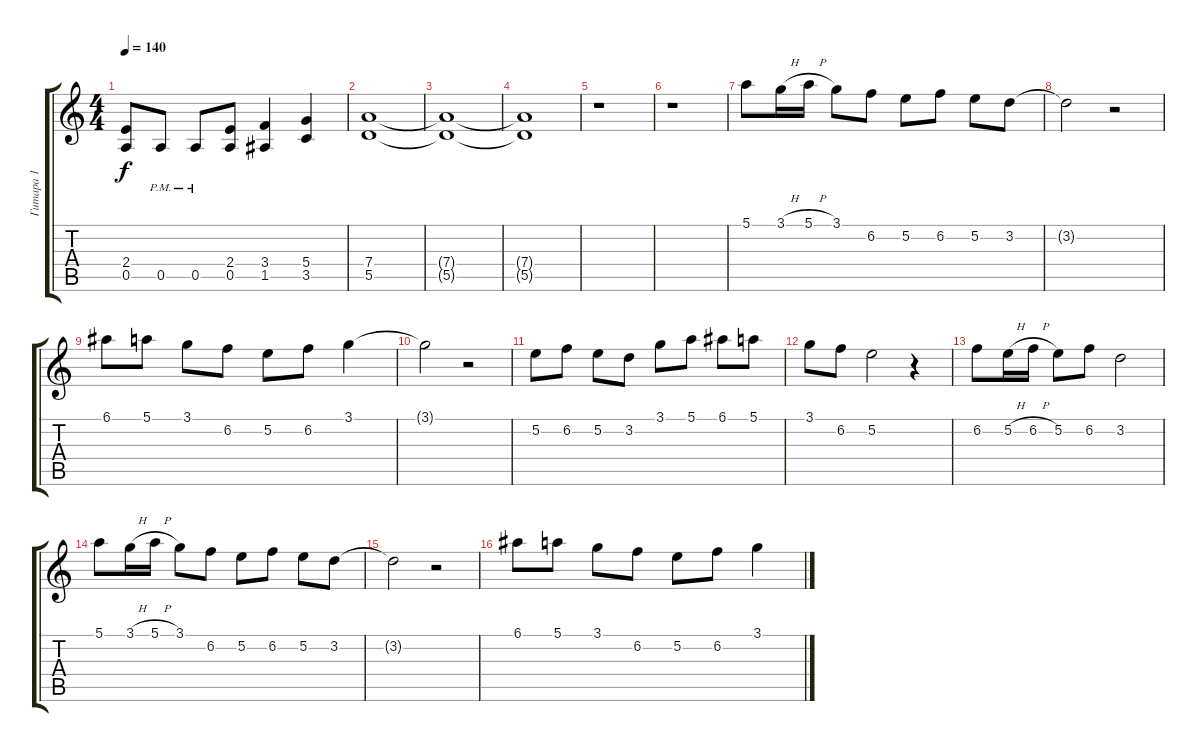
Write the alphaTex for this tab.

\track ("Гитара 1" "Гитара 1") {instrument overdrivenguitar}
\staff {score tabs}
\tuning (E4 B3 G3 D3 A2 E2) {hide}
\ts (4 4)
\tempo 140
\clef g2
\ks c
(2.4 0.5).8{dy f} 0.5{pm}.8 0.5{pm}.8 (2.4 0.5).8 (3.4 1.5).4 (5.4 3.5).4 |
(7.4 5.5).1{volume 2} |
(7.4{t} 5.5{t}).1 |
(7.4{t} 5.5{t}).1 |
r.1 |
r.1 |
5.1.8{volume 12 instrument electricguitarclean} 3.1{h}.16 5.1{h}.16 3.1.8 6.2.8 5.2.8 6.2.8 5.2.8 3.2.8 |
3.2{t}.2 r.2 |
6.1.8 5.1.8 3.1.8 6.2.8 5.2.8 6.2.8 3.1.4 |
3.1{t}.2 r.2 |
5.2.8 6.2.8 5.2.8 3.2.8 3.1.8 5.1.8 6.1.8 5.1.8 |
3.1.8 6.2.8 5.2.2 r.4 |
6.2.8 5.2{h}.16 6.2{h}.16 5.2.8 6.2.8 3.2.2 |
5.1.8 3.1{h}.16 5.1{h}.16 3.1.8 6.2.8 5.2.8 6.2.8 5.2.8 3.2.8 |
3.2{t}.2 r.2 |
6.1.8 5.1.8 3.1.8 6.2.8 5.2.8 6.2.8 3.1.4
